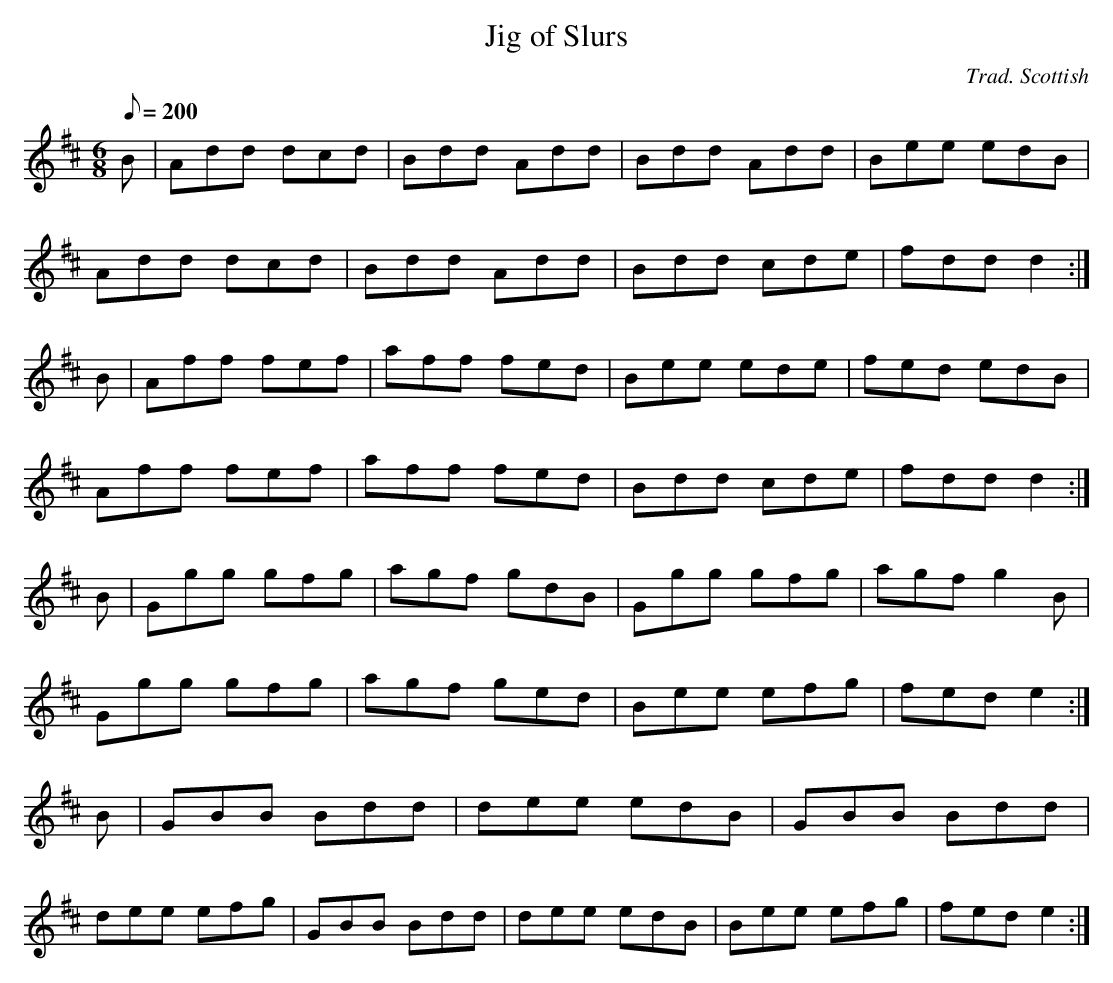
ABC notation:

X:1
T:Jig of Slurs
M:6/8
L:1/8
Q:200
C:Trad. Scottish
K:D
B|Add dcd|Bdd Add|Bdd Add|Bee edB|!
Add dcd|Bdd Add|Bdd cde|fdd d2 :|!
B|Aff fef|aff fed|Bee ede|fed edB|!
Aff fef|aff fed|Bdd cde|fdd d2 :|!
B|Ggg gfg|agf gdB|Ggg gfg|agf g2B|!
Ggg gfg|agf ged|Bee efg|fed e2 :|!
B|GBB Bdd|dee edB|GBB Bdd|!
dee efg|GBB Bdd|dee edB|Bee efg|fed e2 :|!
